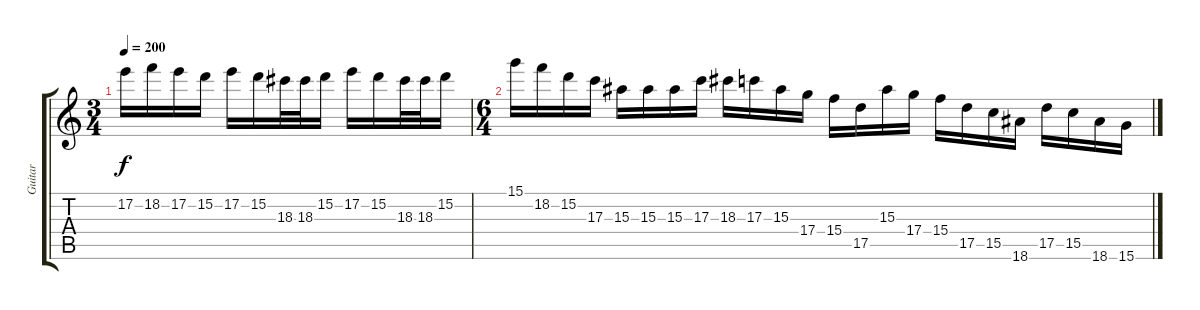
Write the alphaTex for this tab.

\track ("Guitar" "Guitar") {instrument distortionguitar}
\staff {score tabs}
\tuning (E4 B3 G3 D3 A2 E2) {hide}
\ts (3 4)
\tempo 200
\clef g2
\ks c
17.2.16{dy f} 18.2.16{balance 0} 17.2.16 15.2.16 17.2.16 15.2.16 18.3.32 18.3.32 15.2.16 17.2.16 15.2.16 18.3.32 18.3.32 15.2.16 |
\ts (6 4)
15.1.16 18.2.16 15.2.16 17.3.16 15.3.16 15.3.16 15.3.16 17.3.16 18.3.16 17.3.16 15.3.16 17.4.16 15.4.16 17.5.16 15.3.16 17.4.16 15.4.16 17.5.16 15.5.16 18.6.16 17.5.16 15.5.16 18.6.16 15.6.16
